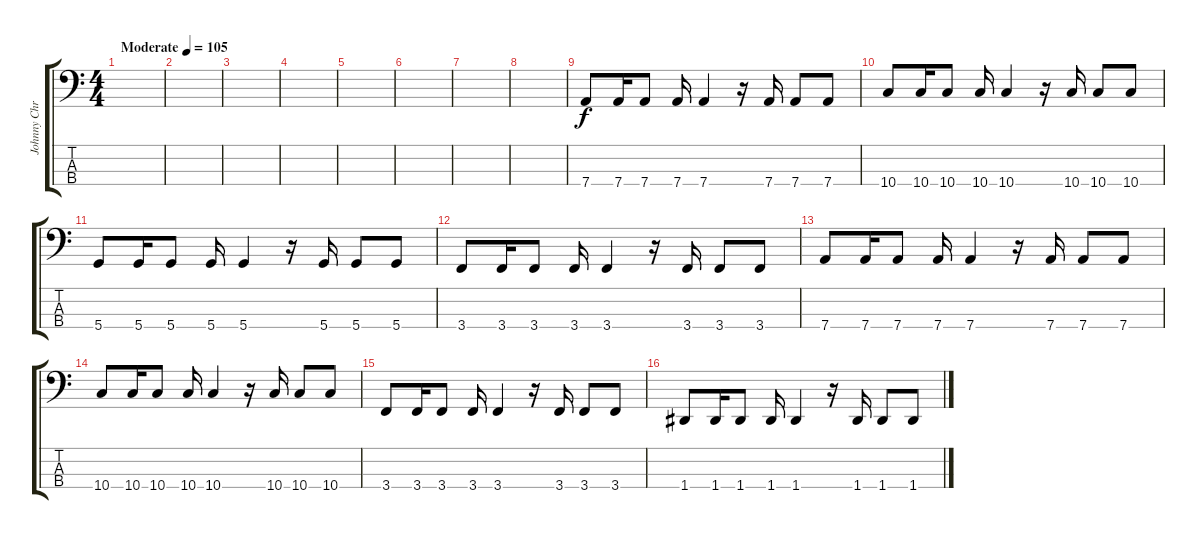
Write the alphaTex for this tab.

\track ("Johnny Christ" "Johnny Chr") {instrument electricbasspick}
\staff {score tabs}
\tuning (G2 D2 A1 D1) {hide}
\ts (4 4)
\tempo (105 "Moderate")
\clef f4
\ks c
|
|
|
|
|
|
|
|
7.4.8 7.4.16 7.4.8 7.4.16 7.4.4 r.16 7.4.16 7.4.8 7.4.8 |
10.4.8 10.4.16 10.4.8 10.4.16 10.4.4 r.16 10.4.16 10.4.8 10.4.8 |
5.4.8 5.4.16 5.4.8 5.4.16 5.4.4 r.16 5.4.16 5.4.8 5.4.8 |
3.4.8 3.4.16 3.4.8 3.4.16 3.4.4 r.16 3.4.16 3.4.8 3.4.8 |
7.4.8 7.4.16 7.4.8 7.4.16 7.4.4 r.16 7.4.16 7.4.8 7.4.8 |
10.4.8 10.4.16 10.4.8 10.4.16 10.4.4 r.16 10.4.16 10.4.8 10.4.8 |
3.4.8 3.4.16 3.4.8 3.4.16 3.4.4 r.16 3.4.16 3.4.8 3.4.8 |
1.4.8 1.4.16 1.4.8 1.4.16 1.4.4 r.16 1.4.16 1.4.8 1.4.8
